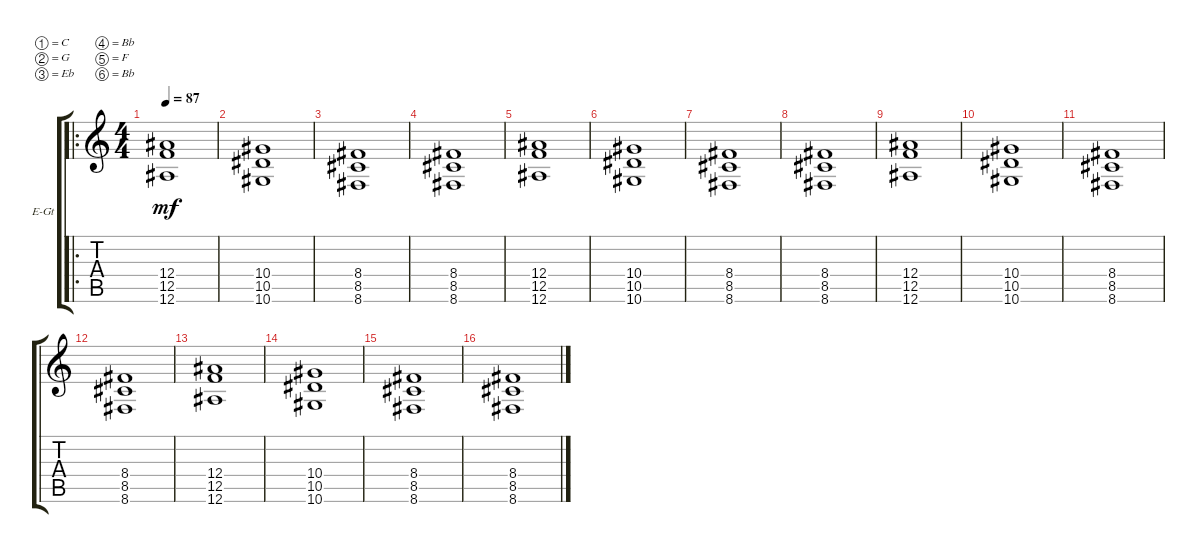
\defaultSystemsLayout 4
\bracketExtendMode groupsimilarinstruments
\firstSystemTrackNameOrientation horizontal
\otherSystemsTrackNameOrientation horizontal
\track ("Rythm" "E-Gt") {instrument distortionguitar}
\staff {score tabs}
\tuning (C4 G3 Eb3 Bb2 F2 Bb1)
\ro
\ts (4 4)
\tempo 87
\clef g2
\scale
0.485477
\ks c
(12.6 12.5 12.4).1{dy mf instrument distortionguitar} |
\scale
0.257261 (10.4 10.5 10.6).1 |
\scale
0.257261 (8.6 8.5 8.4).1 |
(8.6 8.5 8.4).1 |
(12.6 12.5 12.4).1 |
(10.4 10.5 10.6).1 |
(8.6 8.5 8.4).1 |
(8.6 8.5 8.4).1 |
(12.6 12.5 12.4).1 |
(10.4 10.5 10.6).1 |
(8.6 8.5 8.4).1 |
(8.6 8.5 8.4).1 |
(12.6 12.5 12.4).1 |
(10.4 10.5 10.6).1 |
(8.6 8.5 8.4).1 |
(8.6 8.5 8.4).1
